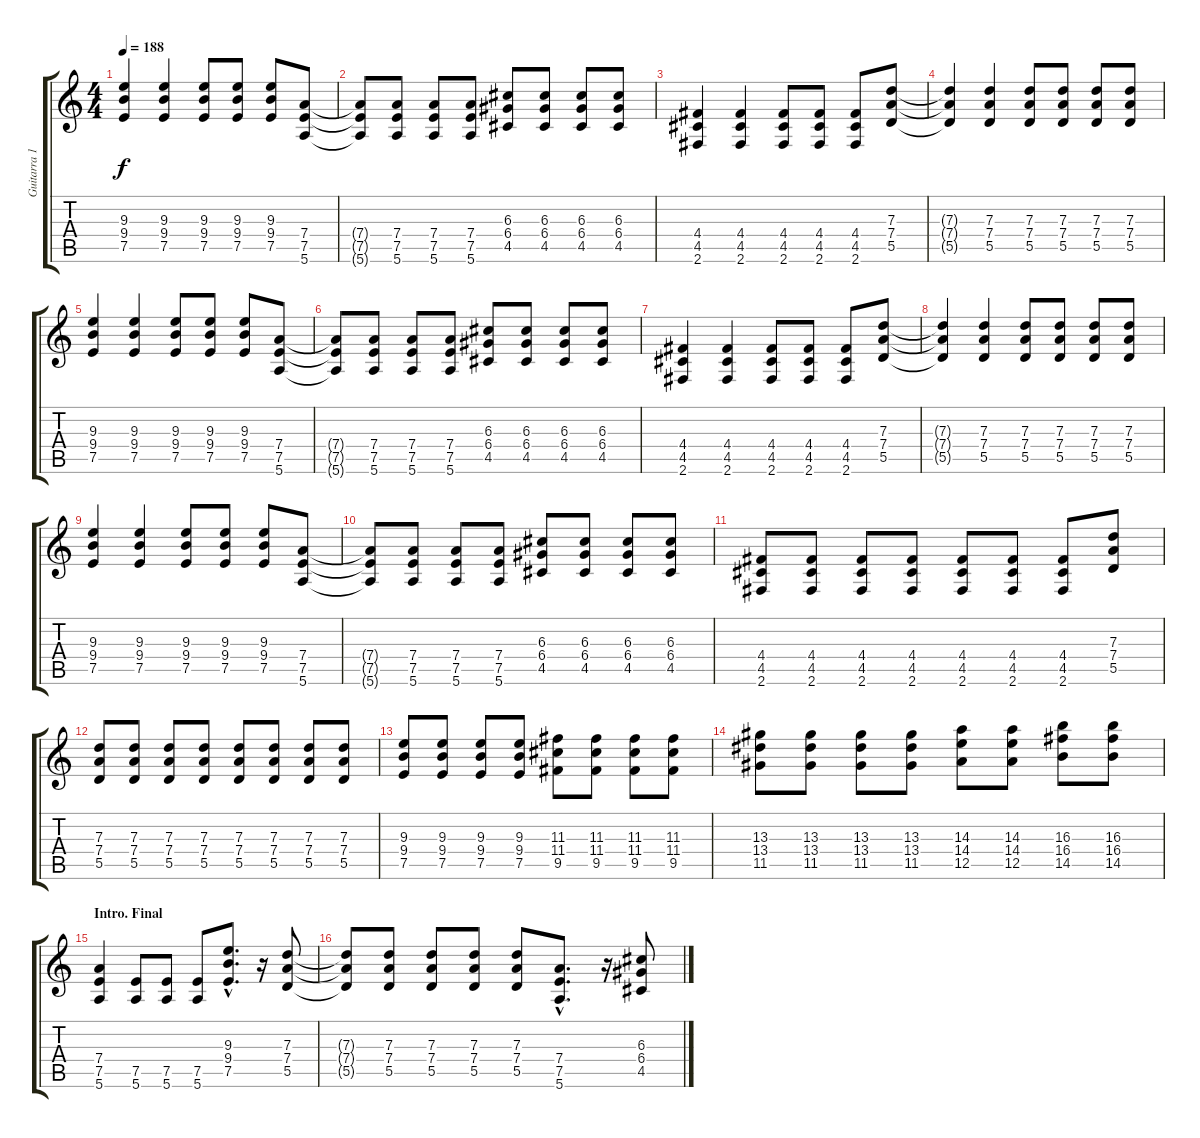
\track ("Guitarra 1 - Mathias" "Guitarra 1") {instrument distortionguitar}
\staff {score tabs}
\tuning (E4 B3 G3 D3 A2 E2) {hide}
\ts (4 4)
\tempo 188
\clef g2
\ks c
(9.3 9.4 7.5).4{dy f} (9.3 9.4 7.5).4 (9.3 9.4 7.5).8 (9.3 9.4 7.5).8 (9.3 9.4 7.5).8 (7.4 7.5 5.6).8 |
(7.4{t} 7.5{t} 5.6{t}).8 (7.4 7.5 5.6).8 (7.4 7.5 5.6).8 (7.4 7.5 5.6).8 (6.3 6.4 4.5).8 (6.3 6.4 4.5).8 (6.3 6.4 4.5).8 (6.3 6.4 4.5).8 |
(4.4 4.5 2.6).4 (4.4 4.5 2.6).4 (4.4 4.5 2.6).8 (4.4 4.5 2.6).8 (4.4 4.5 2.6).8 (7.3 7.4 5.5).8 |
(7.3{t} 7.4{t} 5.5{t}).4 (7.3 7.4 5.5).4 (7.3 7.4 5.5).8 (7.3 7.4 5.5).8 (7.3 7.4 5.5).8 (7.3 7.4 5.5).8 |
(9.3 9.4 7.5).4 (9.3 9.4 7.5).4 (9.3 9.4 7.5).8 (9.3 9.4 7.5).8 (9.3 9.4 7.5).8 (7.4 7.5 5.6).8 |
(7.4{t} 7.5{t} 5.6{t}).8 (7.4 7.5 5.6).8 (7.4 7.5 5.6).8 (7.4 7.5 5.6).8 (6.3 6.4 4.5).8 (6.3 6.4 4.5).8 (6.3 6.4 4.5).8 (6.3 6.4 4.5).8 |
(4.4 4.5 2.6).4 (4.4 4.5 2.6).4 (4.4 4.5 2.6).8 (4.4 4.5 2.6).8 (4.4 4.5 2.6).8 (7.3 7.4 5.5).8 |
(7.3{t} 7.4{t} 5.5{t}).4 (7.3 7.4 5.5).4 (7.3 7.4 5.5).8 (7.3 7.4 5.5).8 (7.3 7.4 5.5).8 (7.3 7.4 5.5).8 |
(9.3 9.4 7.5).4 (9.3 9.4 7.5).4 (9.3 9.4 7.5).8 (9.3 9.4 7.5).8 (9.3 9.4 7.5).8 (7.4 7.5 5.6).8 |
(7.4{t} 7.5{t} 5.6{t}).8 (7.4 7.5 5.6).8 (7.4 7.5 5.6).8 (7.4 7.5 5.6).8 (6.3 6.4 4.5).8 (6.3 6.4 4.5).8 (6.3 6.4 4.5).8 (6.3 6.4 4.5).8 |
(4.4 4.5 2.6).8 (4.4 4.5 2.6).8 (4.4 4.5 2.6).8 (4.4 4.5 2.6).8 (4.4 4.5 2.6).8 (4.4 4.5 2.6).8 (4.4 4.5 2.6).8 (7.3 7.4 5.5).8 |
(7.3 7.4 5.5).8 (7.3 7.4 5.5).8 (7.3 7.4 5.5).8 (7.3 7.4 5.5).8 (7.3 7.4 5.5).8 (7.3 7.4 5.5).8 (7.3 7.4 5.5).8 (7.3 7.4 5.5).8 |
(9.3 9.4 7.5).8 (9.3 9.4 7.5).8 (9.3 9.4 7.5).8 (9.3 9.4 7.5).8 (11.3 11.4 9.5).8 (11.3 11.4 9.5).8 (11.3 11.4 9.5).8 (11.3 11.4 9.5).8 |
(13.3 13.4 11.5).8 (13.3 13.4 11.5).8 (13.3 13.4 11.5).8 (13.3 13.4 11.5).8 (14.3 14.4 12.5).8 (14.3 14.4 12.5).8 (16.3 16.4 14.5).8 (16.3 16.4 14.5).8 |
\section ("" "Intro. Final")
(7.4 7.5 5.6).4 (7.5 5.6).8 (7.5 5.6).8 (7.5 5.6).8 (9.3{hac} 9.4{hac} 7.5{hac}).8{d} r.16 (7.3 7.4 5.5).8 |
(7.3{t} 7.4{t} 5.5{t}).8 (7.3 7.4 5.5).8 (7.3 7.4 5.5).8 (7.3 7.4 5.5).8 (7.3 7.4 5.5).8 (7.4{hac} 7.5{hac} 5.6{hac}).8{d} r.16 (6.3 6.4 4.5).8
